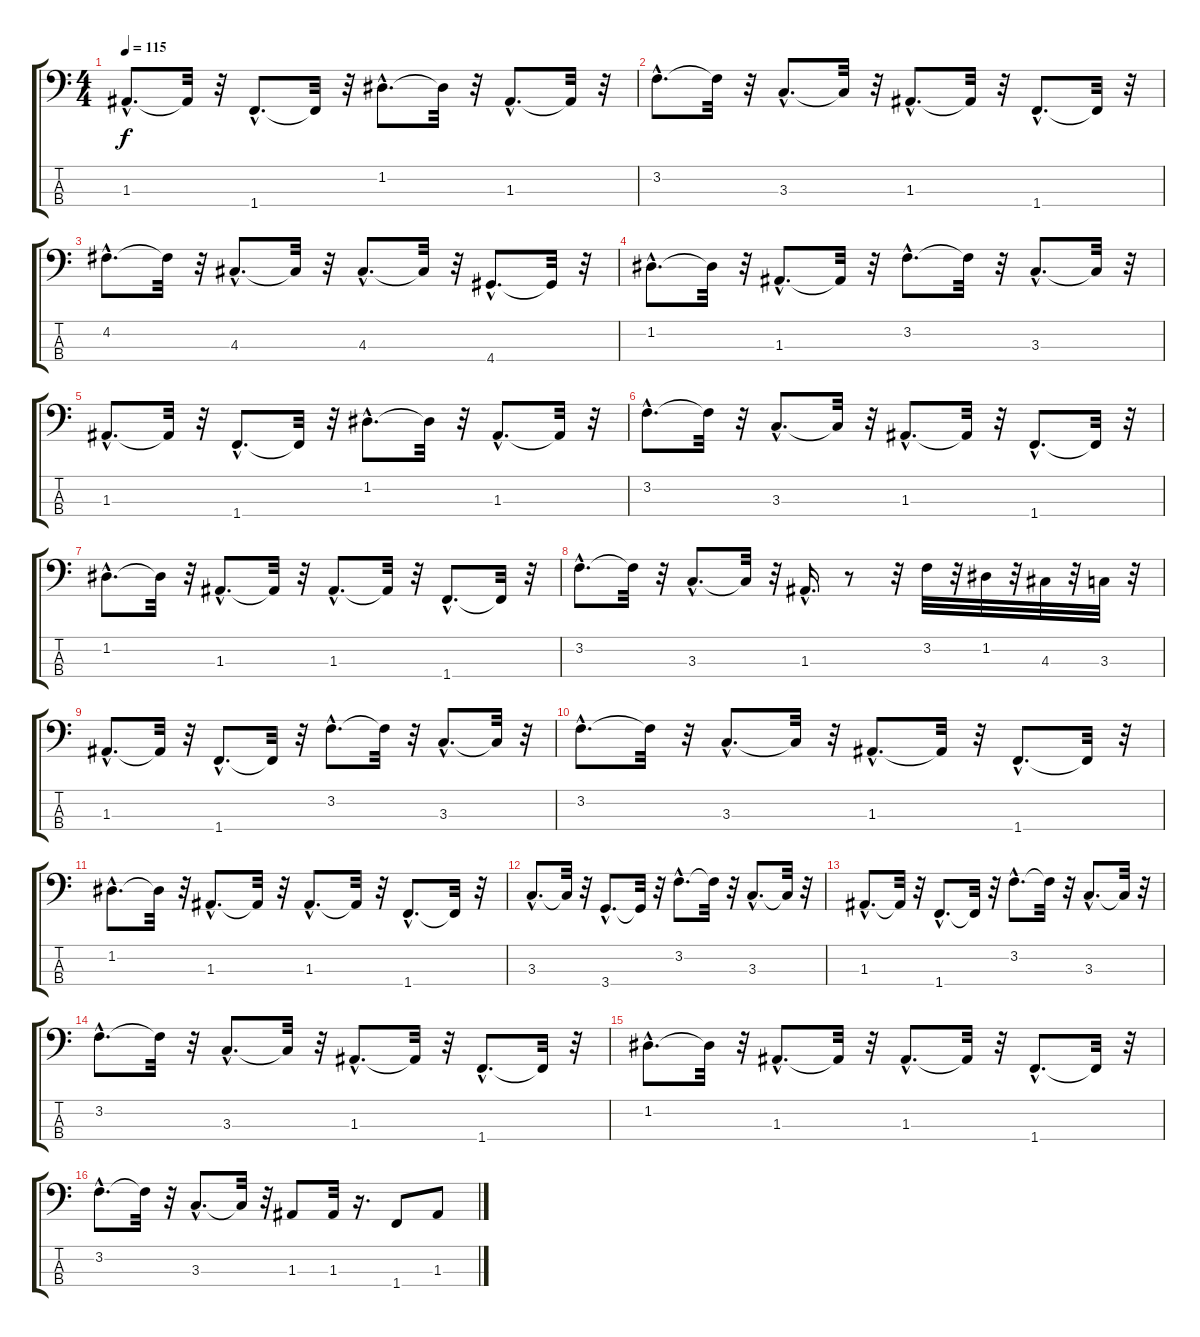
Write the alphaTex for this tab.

\track "" {instrument electricbassfinger}
\staff {score tabs}
\tuning (G2 D2 A1 E1) {hide}
\ts (4 4)
\tempo 115
\clef f4
\ks c
1.3{hac}.8{d dy f} 1.3{t}.32 r.32 1.4{hac}.8{d} 1.4{t}.32 r.32 1.2{hac}.8{d} 1.2{t}.32 r.32 1.3{hac}.8{d} 1.3{t}.32 r.32 |
3.2{hac}.8{d} 3.2{t}.32 r.32 3.3{hac}.8{d} 3.3{t}.32 r.32 1.3{hac}.8{d} 1.3{t}.32 r.32 1.4{hac}.8{d} 1.4{t}.32 r.32 |
4.2{hac}.8{d} 4.2{t}.32 r.32 4.3{hac}.8{d} 4.3{t}.32 r.32 4.3{hac}.8{d} 4.3{t}.32 r.32 4.4{hac}.8{d} 4.4{t}.32 r.32 |
1.2{hac}.8{d} 1.2{t}.32 r.32 1.3{hac}.8{d} 1.3{t}.32 r.32 3.2{hac}.8{d} 3.2{t}.32 r.32 3.3{hac}.8{d} 3.3{t}.32 r.32 |
1.3{hac}.8{d} 1.3{t}.32 r.32 1.4{hac}.8{d} 1.4{t}.32 r.32 1.2{hac}.8{d} 1.2{t}.32 r.32 1.3{hac}.8{d} 1.3{t}.32 r.32 |
3.2{hac}.8{d} 3.2{t}.32 r.32 3.3{hac}.8{d} 3.3{t}.32 r.32 1.3{hac}.8{d} 1.3{t}.32 r.32 1.4{hac}.8{d} 1.4{t}.32 r.32 |
1.2{hac}.8{d} 1.2{t}.32 r.32 1.3{hac}.8{d} 1.3{t}.32 r.32 1.3{hac}.8{d} 1.3{t}.32 r.32 1.4{hac}.8{d} 1.4{t}.32 r.32 |
3.2{hac}.8{d} 3.2{t}.32 r.32 3.3{hac}.8{d} 3.3{t}.32 r.32 1.3{hac}.16{d} r.8 r.32 3.2.32 r.32 1.2.32 r.32 4.3.32 r.32 3.3.32 r.32 |
1.3{hac}.8{d} 1.3{t}.32 r.32 1.4{hac}.8{d} 1.4{t}.32 r.32 3.2{hac}.8{d} 3.2{t}.32 r.32 3.3{hac}.8{d} 3.3{t}.32 r.32 |
3.2{hac}.8{d} 3.2{t}.32 r.32 3.3{hac}.8{d} 3.3{t}.32 r.32 1.3{hac}.8{d} 1.3{t}.32 r.32 1.4{hac}.8{d} 1.4{t}.32 r.32 |
1.2{hac}.8{d} 1.2{t}.32 r.32 1.3{hac}.8{d} 1.3{t}.32 r.32 1.3{hac}.8{d} 1.3{t}.32 r.32 1.4{hac}.8{d} 1.4{t}.32 r.32 |
3.3{hac}.8{d} 3.3{t}.32 r.32 3.4{hac}.8{d} 3.4{t}.32 r.32 3.2{hac}.8{d} 3.2{t}.32 r.32 3.3{hac}.8{d} 3.3{t}.32 r.32 |
1.3{hac}.8{d} 1.3{t}.32 r.32 1.4{hac}.8{d} 1.4{t}.32 r.32 3.2{hac}.8{d} 3.2{t}.32 r.32 3.3{hac}.8{d} 3.3{t}.32 r.32 |
3.2{hac}.8{d} 3.2{t}.32 r.32 3.3{hac}.8{d} 3.3{t}.32 r.32 1.3{hac}.8{d} 1.3{t}.32 r.32 1.4{hac}.8{d} 1.4{t}.32 r.32 |
1.2{hac}.8{d} 1.2{t}.32 r.32 1.3{hac}.8{d} 1.3{t}.32 r.32 1.3{hac}.8{d} 1.3{t}.32 r.32 1.4{hac}.8{d} 1.4{t}.32 r.32 |
3.2{hac}.8{d} 3.2{t}.32 r.32 3.3{hac}.8{d} 3.3{t}.32 r.32 1.3.8 1.3.32 r.16{d} 1.4.8 1.3.8
